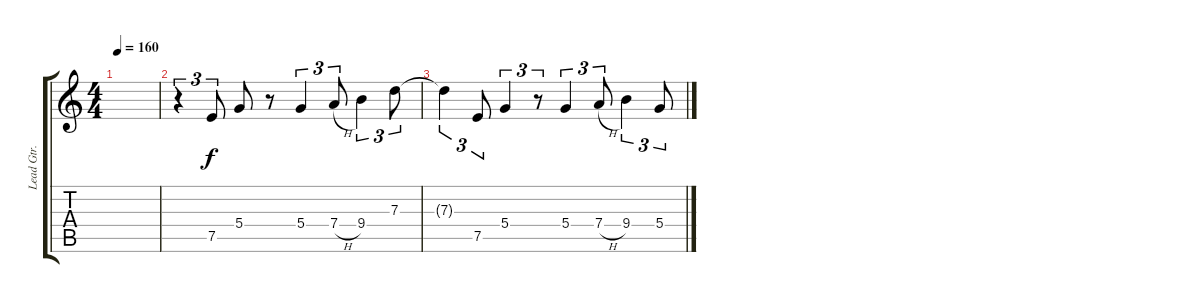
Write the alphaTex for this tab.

\track ("Lead Gtr. 2" "Lead Gtr. ") {instrument acousticguitarsteel}
\staff {score tabs}
\tuning (E4 B3 G3 D3 A2 E2) {hide}
\ts (4 4)
\tempo 160
\clef g2
\ks c
|
r.4{tu (3 2)} 7.5.8{tu (3 2)} 5.4.8 r.8 5.4.4{tu (3 2)} 7.4{h}.8{tu (3 2)} 9.4.4{tu (3 2)} 7.3.8{tu (3 2)} |
7.3{t}.4{tu (3 2)} 7.5.8{tu (3 2)} 5.4.4{tu (3 2)} r.8{tu (3 2)} 5.4.4{tu (3 2)} 7.4{h}.8{tu (3 2)} 9.4.4{tu (3 2)} 5.4.8{tu (3 2)}
